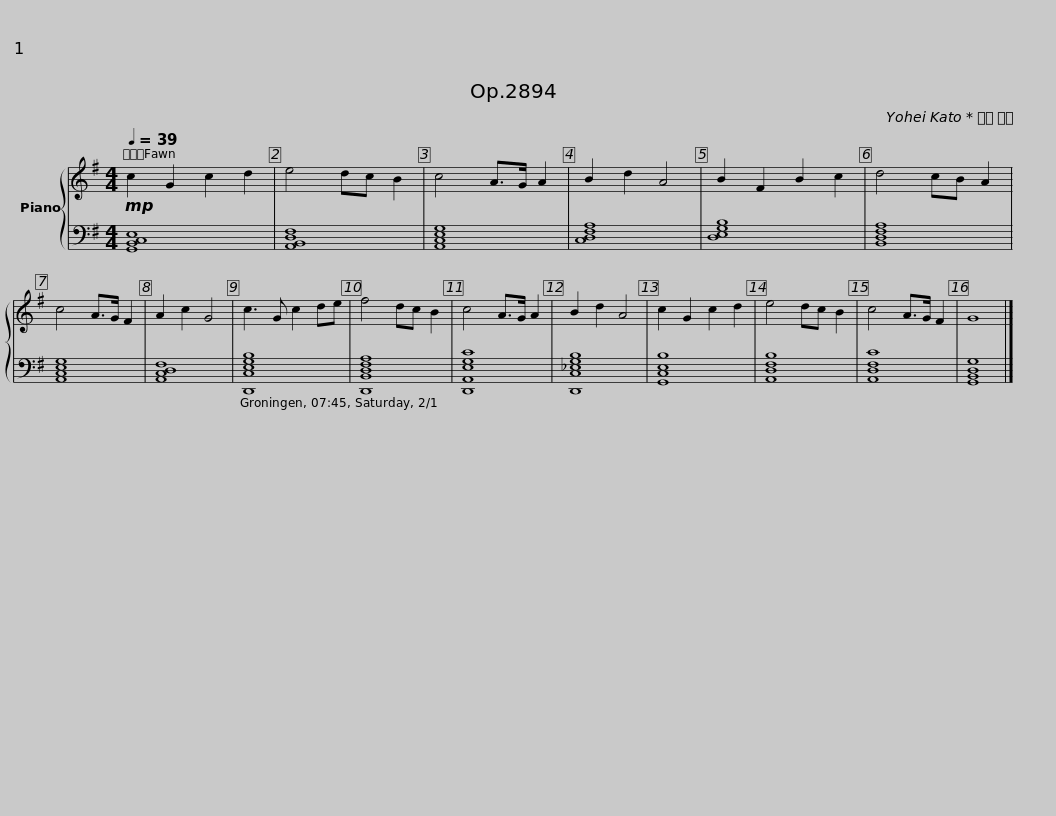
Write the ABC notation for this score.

X:1
%%score { 1 | 2 }
L:1/8
Q:1/4=39
M:4/4
I:linebreak $
K:G
V:1 treble
V:2 bass
V:1
!mp! c2 G2 c2 d2 | e4 dc B2 | c4 A>G A2 | B2 d2 A4 | B2 F2 B2 c2 | %5
 d4 cB A2 | c4 A>G F2 | A2 c2 G4 |$ c3 G c2 de | f4 dc B2 | %10
 c4 A>G A2 | B2 d2 A4 | c2 G2 c2 d2 | e4 dc B2 | c4 A>G F2 | %15
 G8 |] %16
V:2
 [G,,B,,C,E,]8 | [A,,B,,D,F,]8 | [A,,C,E,G,]8 | [C,D,F,A,]8 | [D,E,G,B,]8 | %5
 [B,,D,F,A,]8 | [A,,C,E,G,]8 | [A,,C,D,F,]8 |$ [D,,C,E,G,B,]8 | [D,,B,,D,F,A,]8 | %10
 [D,,A,,E,G,C]8 | [D,,C,_E,G,B,]8 | [G,,C,E,B,]8 | [A,,D,F,B,]8 | [A,,D,F,C]8 | %15
 [G,,B,,D,G,]8 |] %16
